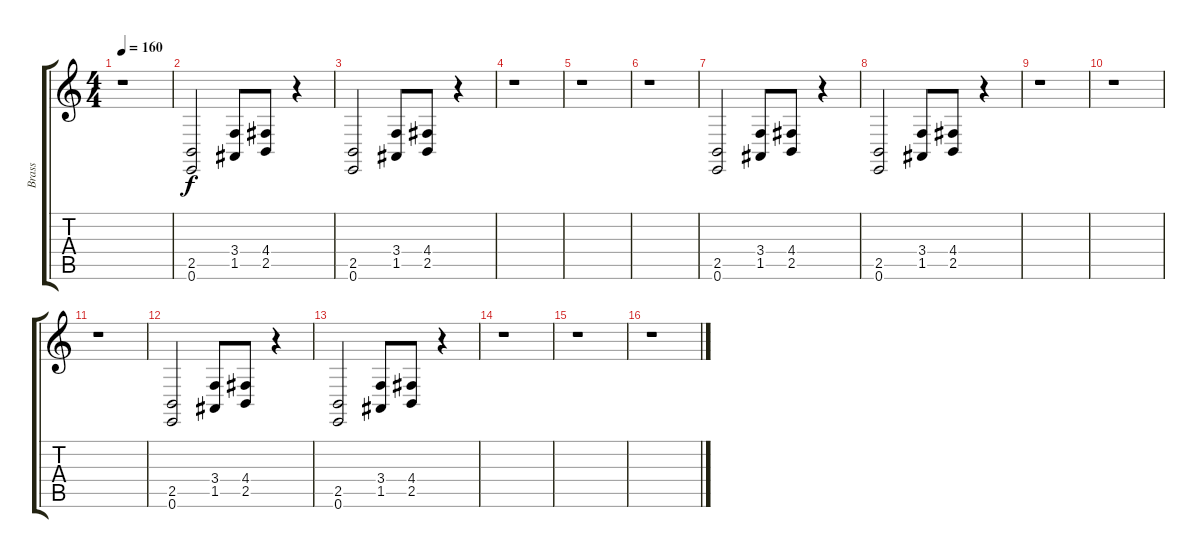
\track ("Brass" "Brass") {instrument brasssection}
\staff {score tabs}
\tuning (E4 B3 G3 D3 A2 E2) {hide}
\ts (4 4)
\tempo 160
\clef g2
\ks c
r.1{dy f instrument brasssection} |
(2.5 0.6).2 (3.4 1.5).8 (4.4 2.5).8 r.4 |
(2.5 0.6).2 (3.4 1.5).8 (4.4 2.5).8 r.4 |
r.1 |
r.1 |
r.1 |
(2.5 0.6).2 (3.4 1.5).8 (4.4 2.5).8 r.4 |
(2.5 0.6).2 (3.4 1.5).8 (4.4 2.5).8 r.4 |
r.1 |
r.1 |
r.1 |
(2.5 0.6).2 (3.4 1.5).8 (4.4 2.5).8 r.4 |
(2.5 0.6).2 (3.4 1.5).8 (4.4 2.5).8 r.4 |
r.1 |
r.1 |
r.1
